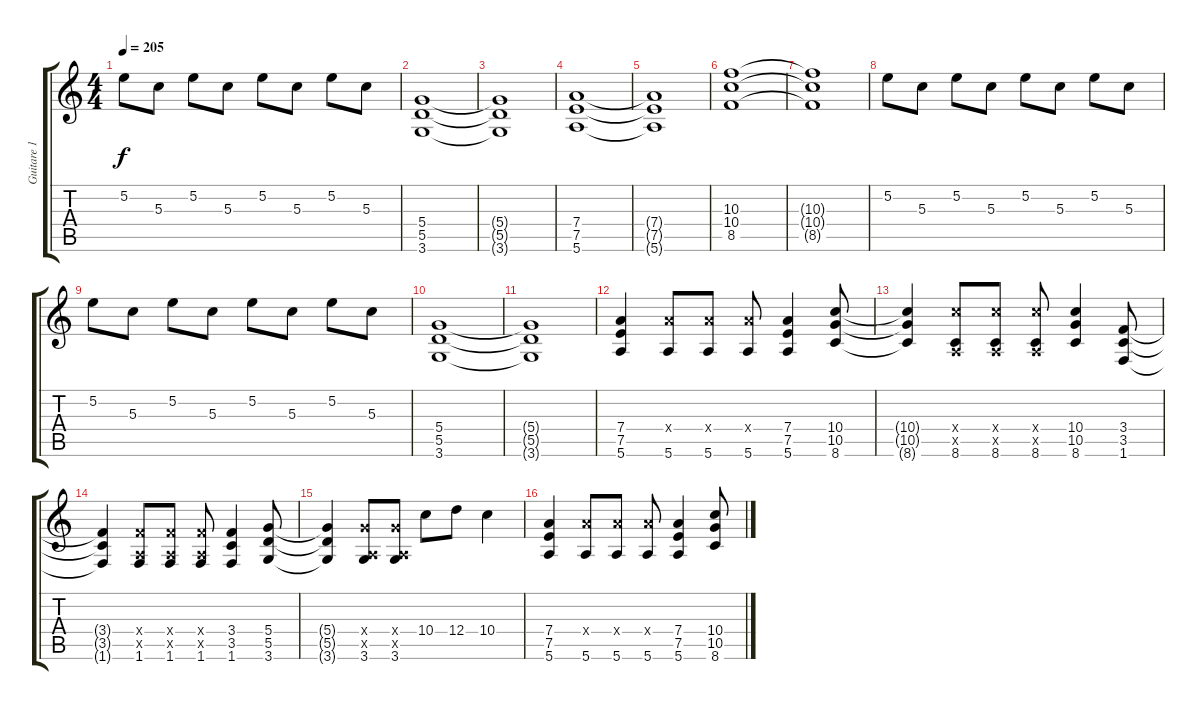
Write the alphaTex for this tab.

\track ("Guitare 1" "Guitare 1") {instrument distortionguitar}
\staff {score tabs}
\tuning (E4 B3 G3 D3 A2 E2) {hide}
\ts (4 4)
\tempo 205
\clef g2
\ks c
5.2.8{dy f} 5.3.8 5.2.8 5.3.8 5.2.8 5.3.8 5.2.8 5.3.8 |
(5.4 5.5 3.6).1 |
(5.4{t} 5.5{t} 3.6{t}).1 |
(7.4 7.5 5.6).1 |
(7.4{t} 7.5{t} 5.6{t}).1 |
(10.3 10.4 8.5).1 |
(10.3{t} 10.4{t} 8.5{t}).1 |
5.2.8 5.3.8 5.2.8 5.3.8 5.2.8 5.3.8 5.2.8 5.3.8 |
5.2.8 5.3.8 5.2.8 5.3.8 5.2.8 5.3.8 5.2.8 5.3.8 |
(5.4 5.5 3.6).1 |
(5.4{t} 5.5{t} 3.6{t}).1 |
(7.4 7.5 5.6).4 (7.4{x} 5.6).8 (7.4{x} 5.6).8 (7.4{x} 5.6).8 (7.4 7.5 5.6).4 (10.4 10.5 8.6).8 |
(10.4{t} 10.5{t} 8.6{t}).4 (10.4{x} 0.5{x} 8.6).8 (10.4{x} 0.5{x} 8.6).8 (10.4{x} 0.5{x} 8.6).8 (10.4 10.5 8.6).4 (3.4 3.5 1.6).8 |
(3.4{t} 3.5{t} 1.6{t}).4 (3.4{x} 0.5{x} 1.6).8 (3.4{x} 0.5{x} 1.6).8 (3.4{x} 0.5{x} 1.6).8 (3.4 3.5 1.6).4 (5.4 5.5 3.6).8 |
(5.4{t} 5.5{t} 3.6{t}).4 (5.4{x} 0.5{x} 3.6).8 (5.4{x} 0.5{x} 3.6).8 10.4.8 12.4.8 10.4.4 |
(7.4 7.5 5.6).4 (7.4{x} 5.6).8 (7.4{x} 5.6).8 (7.4{x} 5.6).8 (7.4 7.5 5.6).4 (10.4 10.5 8.6).8
